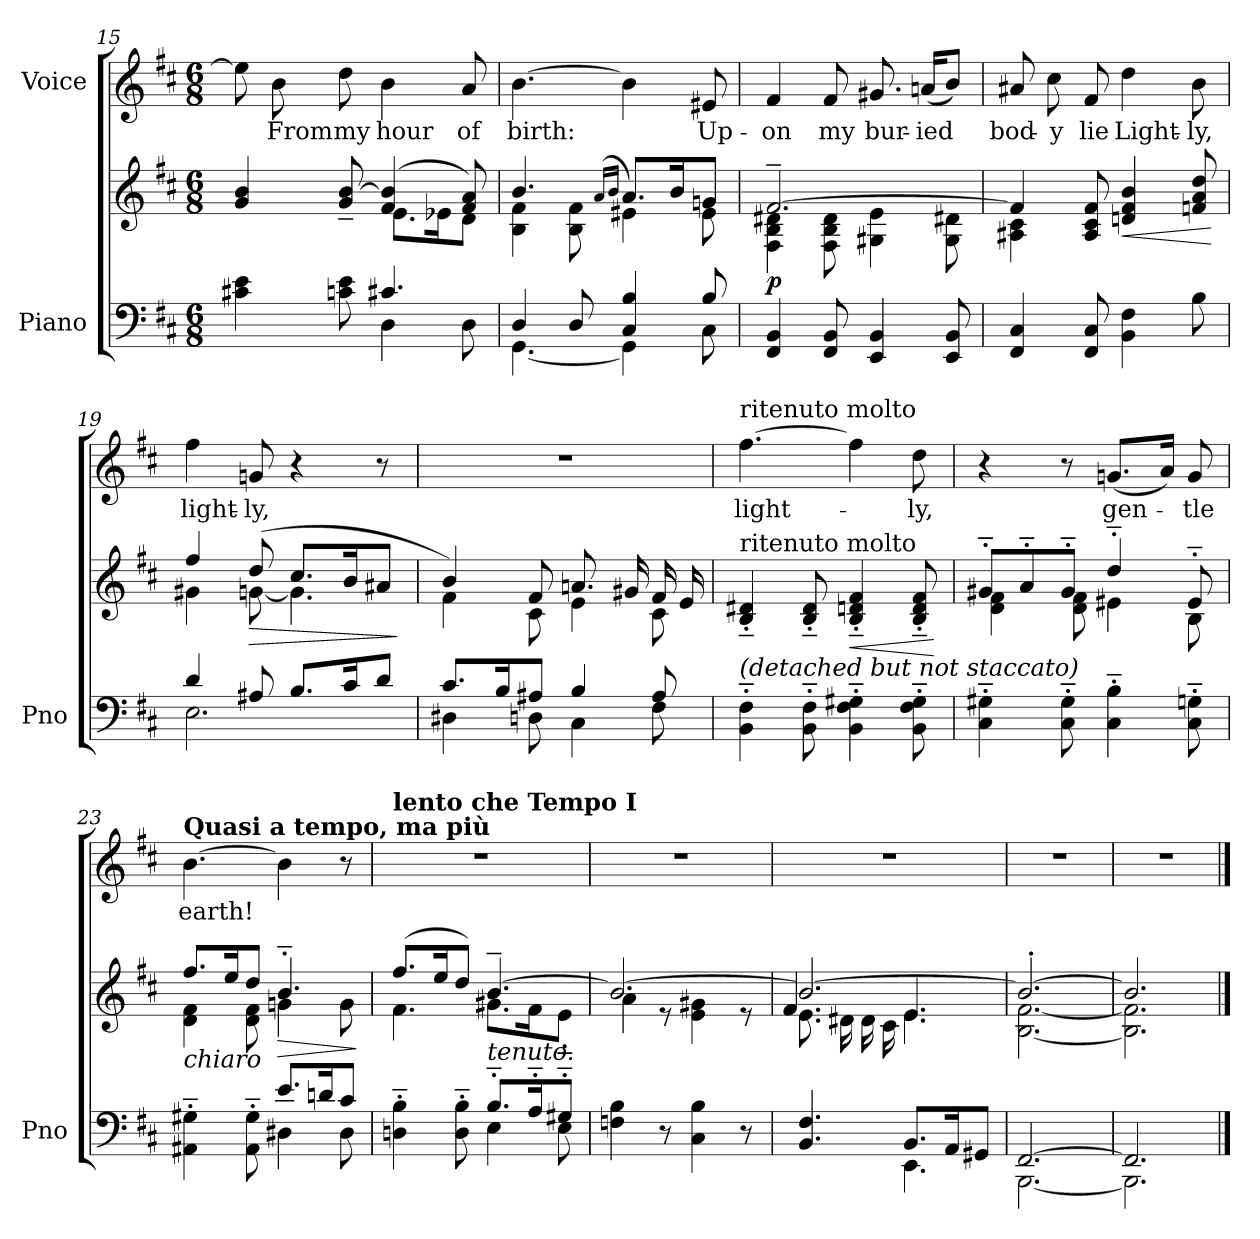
**kern	**kern	**dynam	**kern	**text
*part2	*part2	*part2	*part1	*part1
*staff3	*staff2	*staff2/3	*staff1	*staff1
*I"Piano	*	*	*I"Voice	*
*I'Pno	*	*	*	*
*clefF4	*clefG2	*	*clefG2	*
*k[f#c#]	*k[f#c#]	*	*k[f#c#]	*
*M6/8	*M6/8	*	*M6/8	*
=15	=15	=15	=15	=15
*^	*^	*	*	*
4c#X\ 4e\	4.ryy	4g/ 4b/	4.ryy	.	8ee\]	.
!	!	!	!	!	!	!LO:LY:b
.	.	.	.	.	8b\	From
!	!	!	!	!	!	!LO:LY:b
8cn\ 8e\	.	8g/~> [8b/~>	.	.	8dd\	my
!	!	!	!	!	!	!LO:LY:b
4.c#X/	4D\	(4f#/ 4b/]	8.e\L	.	4b\	hour
.	.	.	16e-X\K	.	.	.
!	!	!	!	!	!	!LO:LY:b
.	8D\	8f#/ 8a/)	8d\J	.	8a/	of
!!LO:LB:g=z
=16	=16	=16	=16	=16	=16	=16
!	!	!	!	!	!	!LO:LY:b
4D/	[4.GG\	4.b/	4B\ 4f#\	.	[4.b\	birth:
8D/	.	.	8B\ 8f#\	.	.	.
.	.	(>16qa/LL	.	.	.	.
.	.	16qb/JJ	.	.	.	.
4C#i/ 4B/	4GG\]	8.a/L)	4e#X\	.	4b\]	.
.	.	16b/K	.	.	.	.
!	!	!	!	!	!	!LO:LY:b
8B/	8C#\	8gni/J	8e#\	.	8e#X/	Up-
=17	=17	=17	=17	=17	=17	=17
!	!	!	!	!LO:DY:b	!	!LO:LY:b
*v	*v	*	*	*	*	*
4FF#/ 4BB/	[2.f#~/	4F#\ 4B\ 4d#X\	p	4f#/	-on
!	!	!	!	!	!LO:LY:b
8FF#/ 8BB/	.	8F#\ 8B\ 8d#\	.	8f#/	my
!	!	!	!	!	!LO:LY:b
4EE/ 4BB/	.	4G#X\ 4e\	.	8.g#X/	bur-
!	!	!	!	!	!LO:LY:b
.	.	.	.	(16ani/KL	-ied
8EE/ 8BB/	.	8G#\ 8d#X\	.	8b/J)	.
=18	=18	=18	=18	=18	=18
!	!	!	!	!	!LO:LY:b
4FF#/ 4C#/	4f#/]	4A#X\ 4c#\	.	8a#X/	bod-
!	!	!	!	!	!LO:LY:b
.	.	.	.	8cc#\	-y
!	!	!	!	!	!LO:LY:b
8FF#/ 8C#/	8A#/ 8c#/ 8f#/	2ryy	.	8f#/	lie
!	!	!	!LO:HP:b	!	!LO:LY:b
4BB\ 4F#\	4dn/ 4f#/ 4b/	.	<	4dd\	Light-
!	!	!	!	!	!LO:LY:b
8B\	8fn/ 8a/ 8dd/	.	.	8b\	-ly,
*	*v	*v	*	*	*
.	.	[	.	.
=19	=19	=19	=19	=19
*^	*^	*	*	*
!	!	!	!	!	!	!LO:LY:b
4d/	2.E\	4ff#/	4g#X\	.	4ff#\	light-
!	!	!	!	!LO:HP:b	!	!LO:LY:b
8A#X/	.	(8dd/	[8gn\	>	8gn/	-ly,
8.B/L	.	8.cc#/L	4.g\]	.	4r	.
16c#/K	.	16b/K	.	.	.	.
8d/J	.	8a#X/J	.	.	8r	.
*v	*v	*	*	*	*	*
*	*v	*v	*	*	*
.	.	]	.	.
!!LO:LB:g=z
=20	=20	=20	=20	=20
*^	*^	*	*	*
8.c#/L	4D#X\	4b/)	4f#\	.	2.r	.
16B/K	.	.	.	.	.	.
8A#X/J	8Dn\	8f#/	8c#\	.	.	.
4B/	4C#\	8.an/L	4e\	.	.	.
.	.	16g#X/L	.	.	.	.
8A#i/	8F#\	16f#/L	8c#\	.	.	.
.	.	16e/JJ	.	.	.	.
*v	*v	*	*	*	*	*
*	*v	*v	*	*	*
=21	=21	=21	=21	=21
!	!	!	!LO:TX:a:t=ritenuto  molto	!
!	!LO:TX:b:i:t=(detached but not staccato)	!	!	!
!	!LO:TX:a:t=ritenuto  molto	!	!	!
!	!	!	!	!LO:LY:b
4BB\'~ 4F#\'~	4B/'~ 4d#X/'~	.	[4.ff#\	light-
8BB\'~ 8F#\'~	8B/'~ 8d#/'~	.	.	.
!	!	!LO:HP:b	!	!
4BB\'~ 4F#\'~ 4G#X\'~	4B/'~ 4dn/'~ 4f#/'~	<	4ff#\]	.
!	!	!	!	!LO:LY:b
8BB\'~ 8F#\'~ 8G#\'~	8B/'~ 8d/'~ 8f#/'~	.	8dd\	-ly,
.	.	[	.	.
=22	=22	=22	=22	=22
*	*^	*	*	*
4C#\'~ 4G#X\'~	8g#X'~/L	4d\ 4f#\	.	4r	.
.	8a'~/	.	.	.	.
8C#\'~ 8G#\'~	8g#'~/J	8d\ 8f#\	.	8r	.
!	!	!	!	!	!LO:LY:b
4C#\'~ 4B\'~	4dd'~/	4e#X\	.	(8.gni/L	gen-
.	.	.	.	16a/Jk)	.
!	!	!	!	!	!LO:LY:b
8C#\'~ 8Gn\'~	8e#'~/	8B\	.	8g/	-tle
=23	=23	=23	=23	=23	=23
*^	*	*	*	*	*
!	!	!	!	!	!LO:TX:a:B:t=Quasi a tempo, ma più	!
!	!	!LO:TX:b:i:t=chiaro	!	!	!	!
!	!	!	!	!	!	!LO:LY:b
4AA#X\'~ 4G#X\'~	4.ryy	8.ff#/L	4d\ 4f#\	.	[4.b\	earth!
.	.	16ee/K	.	.	.	.
8AA#\'~ 8G#\'~	.	8dd/J	8d\ 8f#\	.	.	.
!	!	!	!	!LO:HP:b	!	!
8.e/L	4D#X\	4.b'~/	4gn\	>	4b\]	.
16dn/K	.	.	.	.	.	.
8c#/J	8D#\	.	8g\	.	8r	.
*v	*v	*	*	*	*	*
*	*v	*v	*	*	*
.	.	]	.	.
!!LO:LB:g=z
=24	=24	=24	=24	=24
*^	*^	*	*	*
!	!	!	!	!	!LO:TX:a:B:t=lento che Tempo I	!
4Dn\'~ 4B\'~	4.ryy	(8.ff#/L	4.f#\	.	2.r	.
.	.	16ee/K	.	.	.	.
8D\'~ 8B\'~	.	8dd/J)	.	.	.	.
!	!	!LO:TX:b:i:t=tenuto.	!	!	!	!
8.B'~/L	4E\	[4.b~/	8.g#X\L	.	.	.
16A'~/K	.	.	16f#\K	.	.	.
8G#X'~/J	8E\	.	8e'~\J	.	.	.
*v	*v	*	*	*	*	*
=25	=25	=25	=25	=25	=25
4Fn\ 4B\	2.b/_	4a\	.	2.r	.
8r	.	8r	.	.	.
4C#\ 4B\	.	4e\ 4g#X\	.	.	.
8r	.	8r	.	.	.
=26	=26	=26	=26	=26	=26
*^	*	*^	*	*	*
4.BB/ 4.F#/	4.ryy	2.b/_	8.e\L	4.f#/	.	2.r	.
.	.	.	16d#X\L	.	.	.	.
.	.	.	16d#\L	.	.	.	.
.	.	.	16c#\JJ	.	.	.	.
!	!	!	!	!	!LO:DY:a=2	!	!
!	!	!	!	!	!LO:DY:n=1:a=2	!	!
8.BB/L	4.EE\	.	4.e\	4.e/	pp other-dynamics	.	.
16AA/K	.	.	.	.	.	.	.
8GG#X/J	.	.	.	.	.	.	.
*	*	*	*v	*v	*	*	*
=27	=27	=27	=27	=27	=27	=27
[2.FF#/	[2.BBB\	2.b'/_	[2.B\ [2.f#\	.	2.r	.
=28	=28	=28	=28	=28	=28	=28
2.FF#/]	2.BBB\]	2.b/]	2.B\] 2.f#\]	.	2.r	.
*v	*v	*	*	*	*	*
*	*v	*v	*	*	*
==	==	==	==	==
*-	*-	*-	*-	*-
